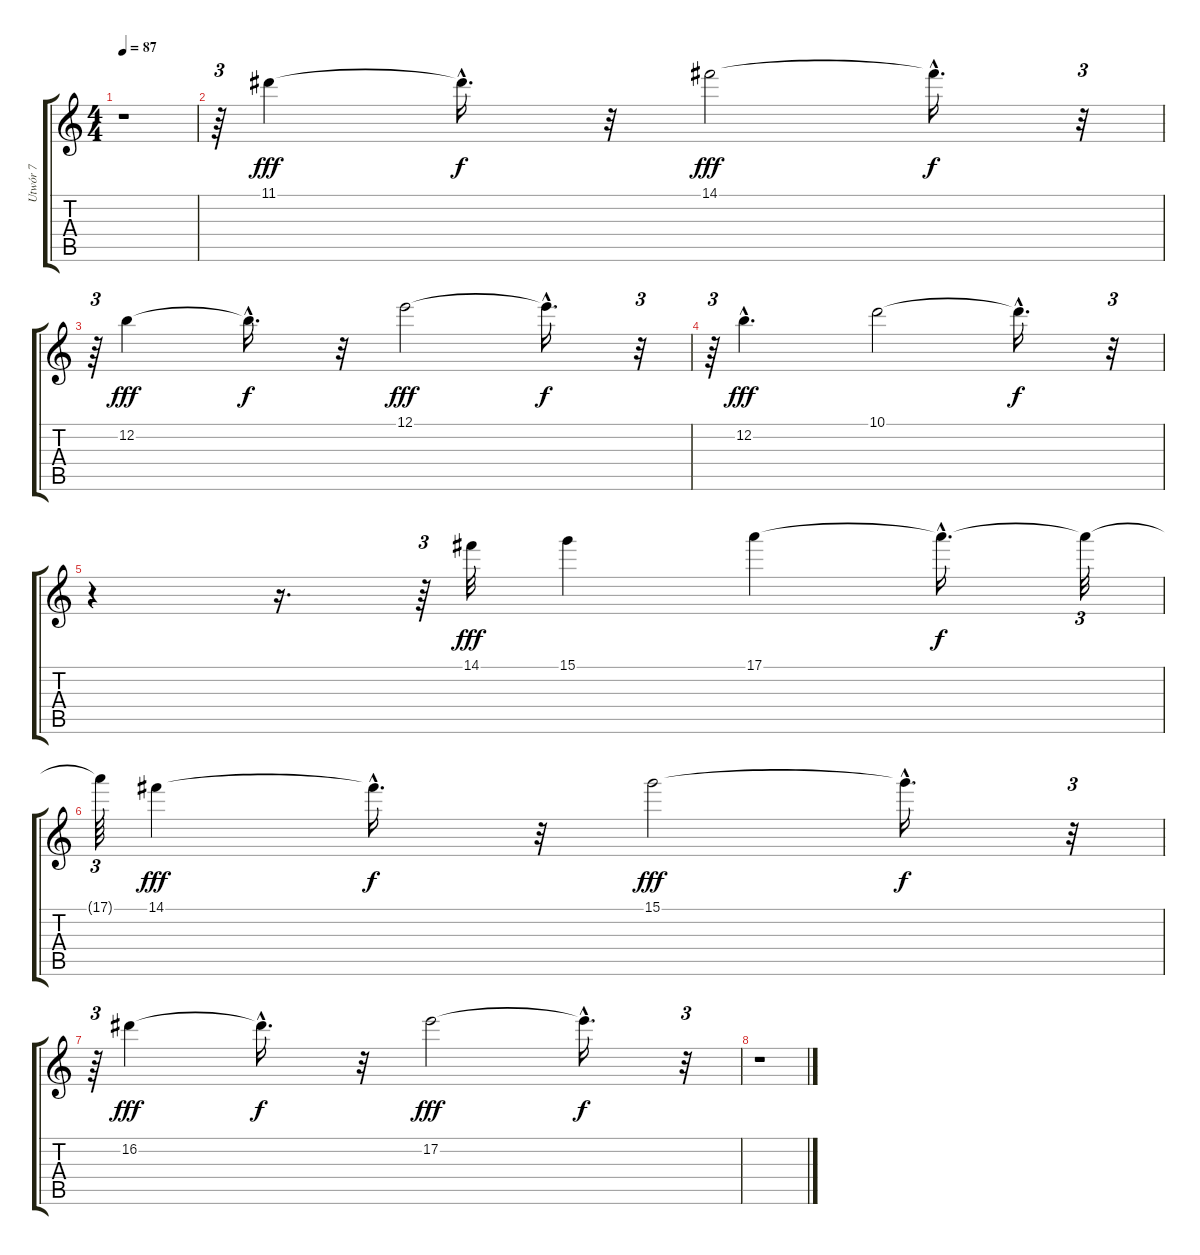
\track ("Utwór 7" "Utwór 7") {instrument electricguitarjazz}
\staff {score tabs}
\tuning (E4 B3 G3 D3 A2 E2) {hide}
\ts (4 4)
\tempo 87
\clef g2
\ks c
r.1{dy f} |
r.64{tu (3 2)} 11.1.4{dy fff volume 8} 11.1{hac t}.16{d dy f} r.32 14.1.2{dy fff} 14.1{hac t}.16{d dy f} r.32{tu (3 2)} |
r.64{tu (3 2)} 12.2.4{dy fff} 12.2{hac t}.16{d dy f} r.32 12.1.2{dy fff} 12.1{hac t}.16{d dy f} r.32{tu (3 2)} |
r.64{tu (3 2)} 12.2{hac}.4{d dy fff} 10.1.2 10.1{hac t}.16{d dy f} r.32{tu (3 2)} |
r.4 r.16{d} r.64{tu (3 2)} 14.1.32{dy fff} 15.1.4 17.1.4 17.1{hac t}.16{d dy f} 17.1{t}.32{tu (3 2)} |
17.1{t}.64{tu (3 2)} 14.1.4{dy fff} 14.1{hac t}.16{d dy f} r.32 15.1.2{dy fff} 15.1{hac t}.16{d dy f} r.32{tu (3 2)} |
r.64{tu (3 2)} 16.2.4{dy fff} 16.2{hac t}.16{d dy f} r.32 17.2.2{dy fff} 17.2{hac t}.16{d dy f} r.32{tu (3 2)} |
r.1
